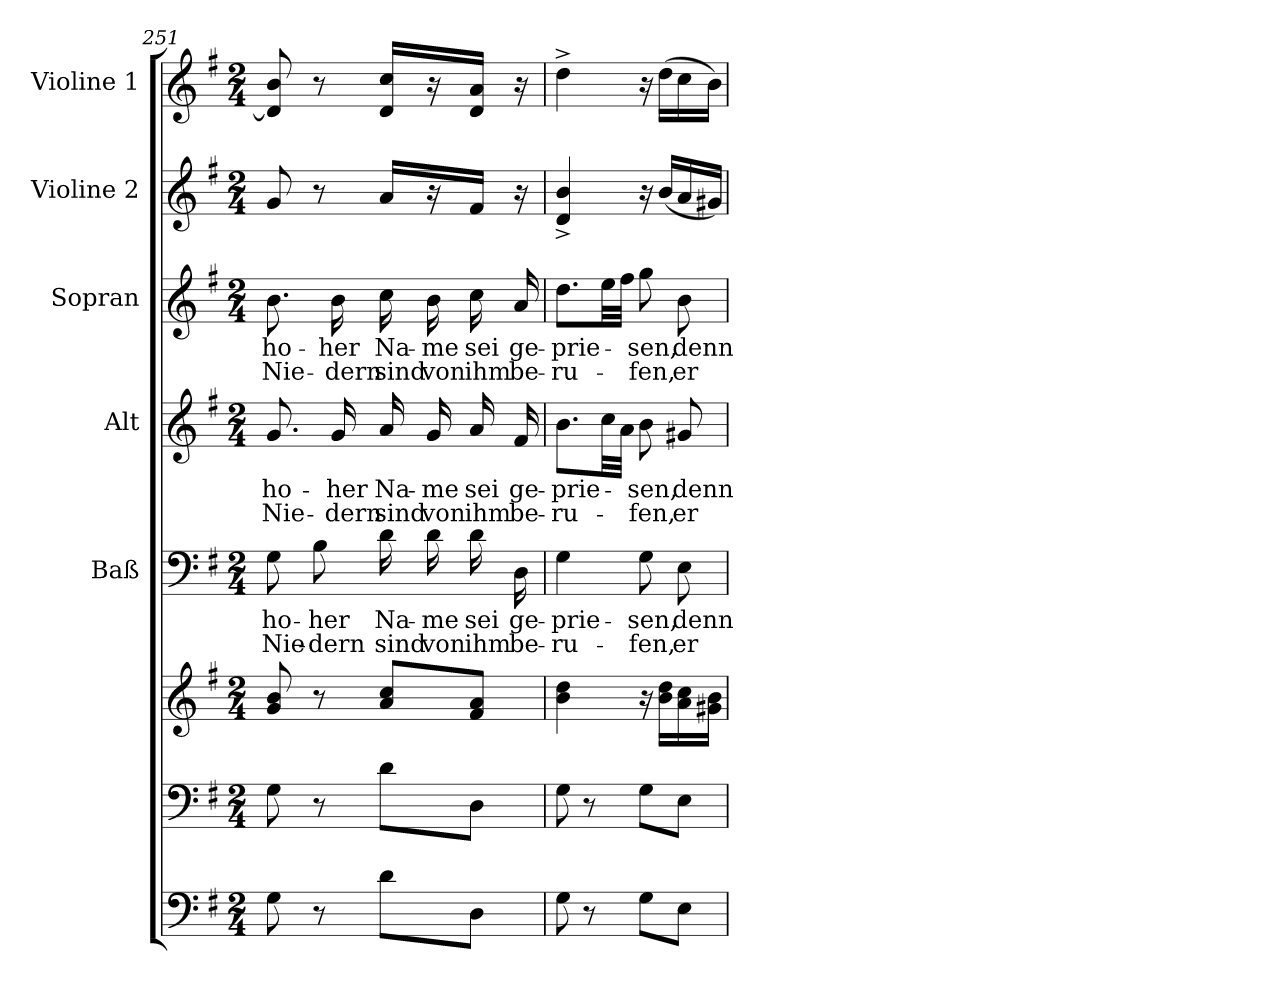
**kern	**kern	**kern	**kern	**text	**text	**kern	**text	**text	**kern	**text	**text	**kern	**kern
*part7	*part6	*part6	*part5	*part5	*part5	*part4	*part4	*part4	*part3	*part3	*part3	*part2	*part1
*staff8	*staff7	*staff6	*staff5	*staff5	*staff5	*staff4	*staff4	*staff4	*staff3	*staff3	*staff3	*staff2	*staff1
*	*	*	*I"Baß	*	*	*I"Alt	*	*	*I"Sopran	*	*	*I"Violine 2	*I"Violine 1
*	*	*	*	*	*	*	*	*	*	*	*	*I'Vln	*I'Vln
*clefF4	*clefF4	*clefG2	*clefF4	*	*	*clefG2	*	*	*clefG2	*	*	*clefG2	*clefG2
*ITrd7c12	*	*	*	*	*	*	*	*	*	*	*	*	*
*k[f#]	*k[f#]	*k[f#]	*k[f#]	*	*	*k[f#]	*	*	*k[f#]	*	*	*k[f#]	*k[f#]
*G:	*G:	*G:	*G:	*	*	*G:	*	*	*G:	*	*	*G:	*G:
*M2/4	*M2/4	*M2/4	*M2/4	*	*	*M2/4	*	*	*M2/4	*	*	*M2/4	*M2/4
=251	=251	=251	=251	=251	=251	=251	=251	=251	=251	=251	=251	=251	=251
!	!	!	!	!LO:LY:b	!LO:LY:b	!	!LO:LY:b	!LO:LY:b	!	!LO:LY:b	!LO:LY:b	!	!
8GG\	8G\	8g/ 8b/	8G\	ho-	Nie-	8.g/	ho-	Nie-	8.b\	ho-	Nie-	8g/	8d/] 8b/
!	!	!	!	!LO:LY:b	!LO:LY:b	!	!	!	!	!	!	!	!
8r	8r	8r	8B\	-her	-dern	.	.	.	.	.	.	8r	8r
!	!	!	!	!	!	!	!LO:LY:b	!LO:LY:b	!	!LO:LY:b	!LO:LY:b	!	!
.	.	.	.	.	.	16g/	-her	-dern	16b\	-her	-dern	.	.
!	!	!	!	!LO:LY:b	!LO:LY:b	!	!LO:LY:b	!LO:LY:b	!	!LO:LY:b	!LO:LY:b	!	!
8D\L	8d\L	8a/ 8cc/L	16d\	Na-	sind	16a/	Na-	sind	16cc\	Na-	sind	16a/KL	16d/ 16cc/KL
!	!	!	!	!LO:LY:b	!LO:LY:b	!	!LO:LY:b	!LO:LY:b	!	!LO:LY:b	!LO:LY:b	!	!
.	.	.	16d\	-me	von	16g/	-me	von	16b\	-me	von	16r	16r
!	!	!	!	!LO:LY:b	!LO:LY:b	!	!LO:LY:b	!LO:LY:b	!	!LO:LY:b	!LO:LY:b	!	!
8DD\J	8D\J	8f#/ 8a/J	16d\	sei	ihm	16a/	sei	ihm	16cc\	sei	ihm	16f#/Jk	16d/ 16a/Jk
!	!	!	!	!LO:LY:b	!LO:LY:b	!	!LO:LY:b	!LO:LY:b	!	!LO:LY:b	!LO:LY:b	!	!
.	.	.	16D\	ge-	be-	16f#/	ge-	be-	16a/	ge-	be-	16r	16r
=252	=252	=252	=252	=252	=252	=252	=252	=252	=252	=252	=252	=252	=252
!	!	!	!	!LO:LY:b	!LO:LY:b	!	!LO:LY:b	!LO:LY:b	!	!LO:LY:b	!LO:LY:b	!	!
8GG\	8G\	4b\ 4dd\	4G\	-prie-	-ru-	8.b\L	-prie-	-ru-	8.dd\L	-prie-	-ru-	4d/^< 4b/^<	4dd^>\
8r	8r	.	.	.	.	.	.	.	.	.	.	.	.
.	.	.	.	.	.	32cc\LL	.	.	32ee\LL	.	.	.	.
.	.	.	.	.	.	32a\JJJ	.	.	32ff#\JJJ	.	.	.	.
!	!	!	!	!LO:LY:b	!LO:LY:b	!	!LO:LY:b	!LO:LY:b	!	!LO:LY:b	!LO:LY:b	!	!
8GG\L	8G\L	16r	8G\	-sen,	-fen,	8b\	-sen,	-fen,	8gg\	-sen,	-fen,	16r	16r
.	.	16b\ 16dd\LL	.	.	.	.	.	.	.	.	.	(<16b/LL	(>16dd\LL
!	!	!	!	!LO:LY:b	!LO:LY:b	!	!LO:LY:b	!LO:LY:b	!	!LO:LY:b	!LO:LY:b	!	!
8EE\J	8E\J	16a\ 16cc\	8E\	denn	er-	8g#X/	denn	er-	8b\	denn	er-	16a/	16cc\
.	.	16g#X\ 16b\JJ	.	.	.	.	.	.	.	.	.	16g#X/JJ)	16b\JJ)
=	=	=	=	=	=	=	=	=	=	=	=	=	=
*-	*-	*-	*-	*-	*-	*-	*-	*-	*-	*-	*-	*-	*-
